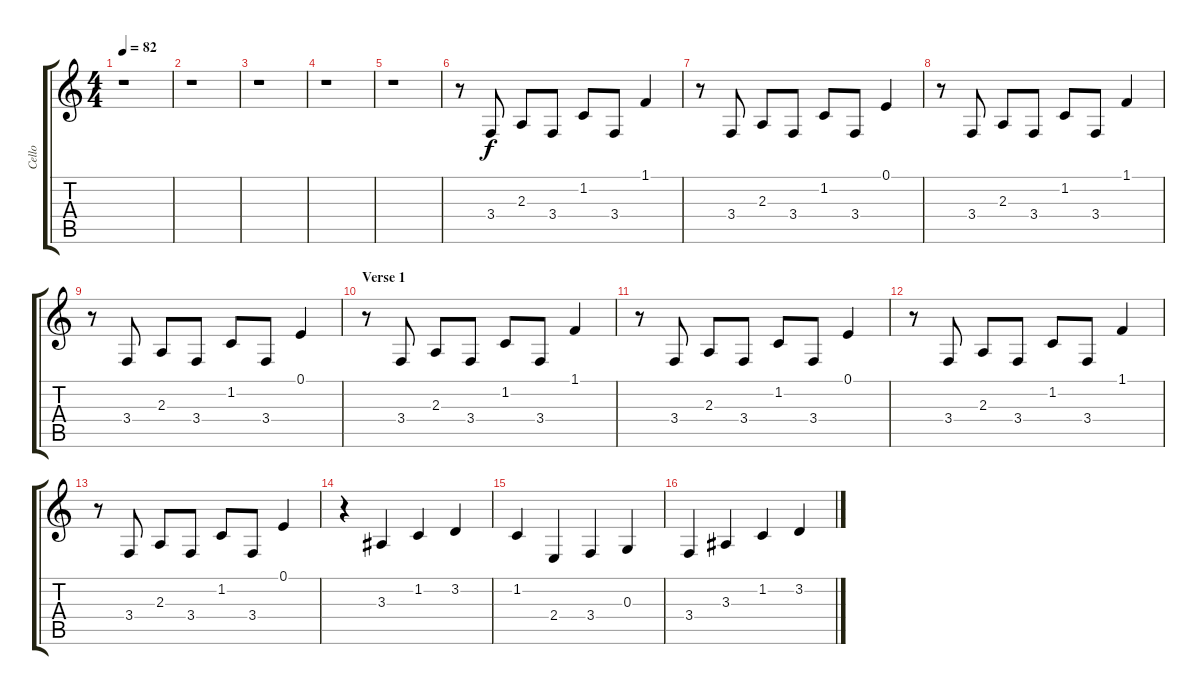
\track ("Cello" "Cello") {instrument cello}
\staff {score tabs}
\tuning (E4 B3 G3 D3 A2 E2) {hide}
\ts (4 4)
\tempo 82
\clef g2
\ks c
r.1{dy f instrument cello} |
r.1 |
r.1 |
r.1 |
r.1 |
r.8 3.4.8 2.3.8 3.4.8 1.2.8 3.4.8 1.1.4 |
r.8 3.4.8 2.3.8 3.4.8 1.2.8 3.4.8 0.1.4 |
r.8 3.4.8 2.3.8 3.4.8 1.2.8 3.4.8 1.1.4 |
r.8 3.4.8 2.3.8 3.4.8 1.2.8 3.4.8 0.1.4 |
\section ("" "Verse 1")
r.8 3.4.8 2.3.8 3.4.8 1.2.8 3.4.8 1.1.4 |
r.8 3.4.8 2.3.8 3.4.8 1.2.8 3.4.8 0.1.4 |
r.8 3.4.8 2.3.8 3.4.8 1.2.8 3.4.8 1.1.4 |
r.8 3.4.8 2.3.8 3.4.8 1.2.8 3.4.8 0.1.4 |
r.4 3.3.4 1.2.4 3.2.4 |
1.2.4 2.4.4 3.4.4 0.3.4 |
3.4.4 3.3.4 1.2.4 3.2.4
